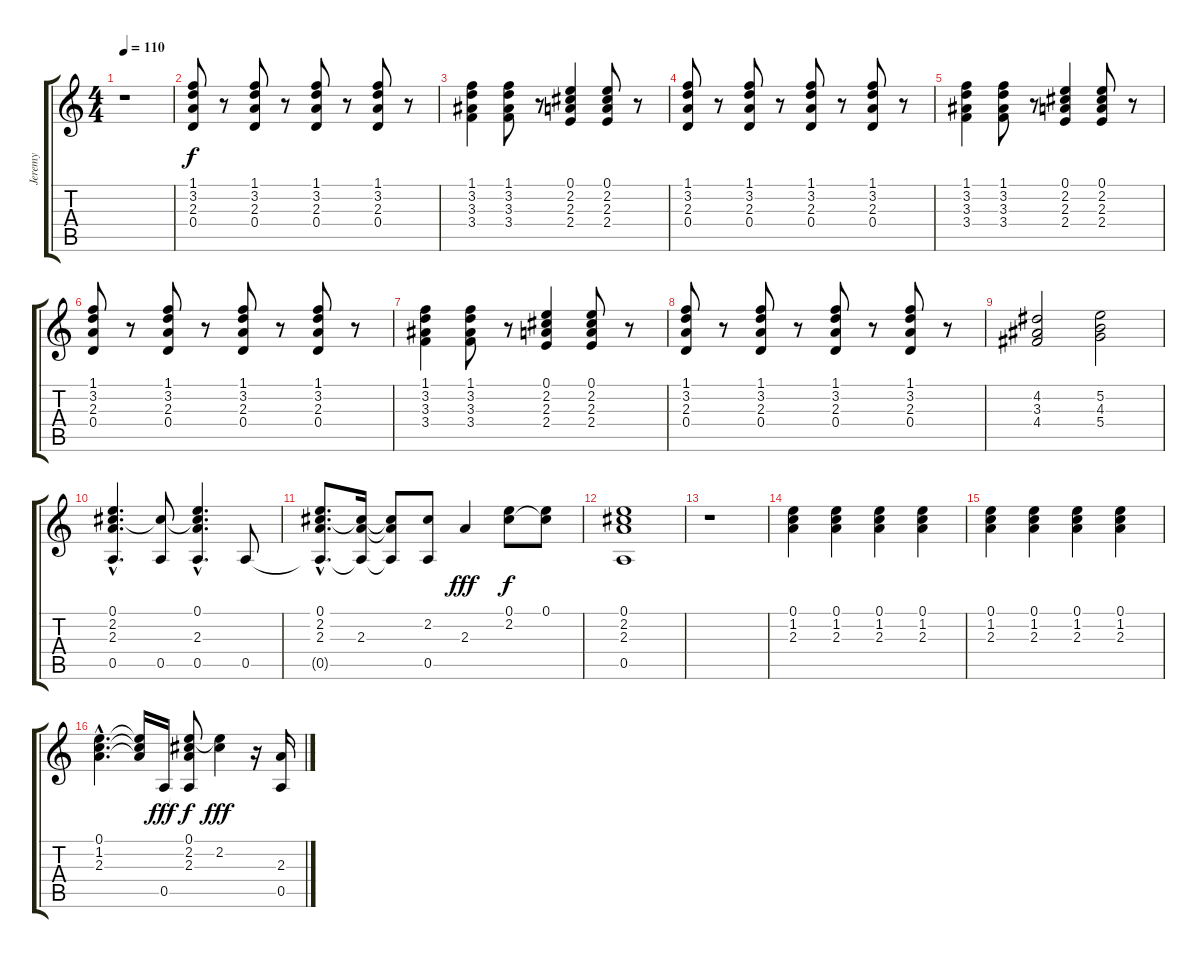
\track ("Jeremy" "Jeremy") {instrument electricguitarjazz}
\staff {score tabs}
\tuning (E4 B3 G3 D3 A2 E2) {hide}
\ts (4 4)
\tempo 110
\clef g2
\ks c
r.1{dy f instrument electricguitarjazz} |
(1.1 3.2 2.3 0.4).8 r.8 (1.1 3.2 2.3 0.4).8 r.8 (1.1 3.2 2.3 0.4).8 r.8 (1.1 3.2 2.3 0.4).8 r.8 |
(1.1 3.2 3.3 3.4).4 (1.1 3.2 3.3 3.4).8 r.8 (0.1 2.2 2.3 2.4).4 (0.1 2.2 2.3 2.4).8 r.8 |
(1.1 3.2 2.3 0.4).8 r.8 (1.1 3.2 2.3 0.4).8 r.8 (1.1 3.2 2.3 0.4).8 r.8 (1.1 3.2 2.3 0.4).8 r.8 |
(1.1 3.2 3.3 3.4).4 (1.1 3.2 3.3 3.4).8 r.8 (0.1 2.2 2.3 2.4).4 (0.1 2.2 2.3 2.4).8 r.8 |
(1.1 3.2 2.3 0.4).8 r.8 (1.1 3.2 2.3 0.4).8 r.8 (1.1 3.2 2.3 0.4).8 r.8 (1.1 3.2 2.3 0.4).8 r.8 |
(1.1 3.2 3.3 3.4).4 (1.1 3.2 3.3 3.4).8 r.8 (0.1 2.2 2.3 2.4).4 (0.1 2.2 2.3 2.4).8 r.8 |
(1.1 3.2 2.3 0.4).8 r.8 (1.1 3.2 2.3 0.4).8 r.8 (1.1 3.2 2.3 0.4).8 r.8 (1.1 3.2 2.3 0.4).8 r.8 |
(4.2 3.3 4.4).2 (5.2 4.3 5.4).2 |
(0.1{hac} 2.2{hac} 2.3{hac} 0.5{hac}).4{d} (2.2{t} 0.5).8 (0.1{hac} 2.2{hac t} 2.3{hac} 0.5{hac}).4{d} 0.5.8 |
(0.1{hac} 2.2{hac} 2.3{hac} 0.5{hac t}).8{d} (2.2{t} 2.3 0.5{t}).16 (2.2{t} 2.3{t} 0.5{t}).8 (2.2 0.5).8 2.3.4{dy fff} (0.1 2.2).8{dy f} (0.1 2.2{t}).8 |
(0.1 2.2 2.3 0.5).1 |
r.1 |
(0.1 1.2 2.3).4 (0.1 1.2 2.3).4 (0.1 1.2 2.3).4 (0.1 1.2 2.3).4 |
(0.1 1.2 2.3).4 (0.1 1.2 2.3).4 (0.1 1.2 2.3).4 (0.1 1.2 2.3).4 |
(0.1{hac} 1.2{hac} 2.3{hac}).4{d} (0.1{t} 1.2{t} 2.3{t}).16 0.5.16{dy fff} (0.1 2.2 2.3 0.5{t}).8{dy f} (0.1{t} 2.2).4{dy fff} r.16 (2.3 0.5).16
